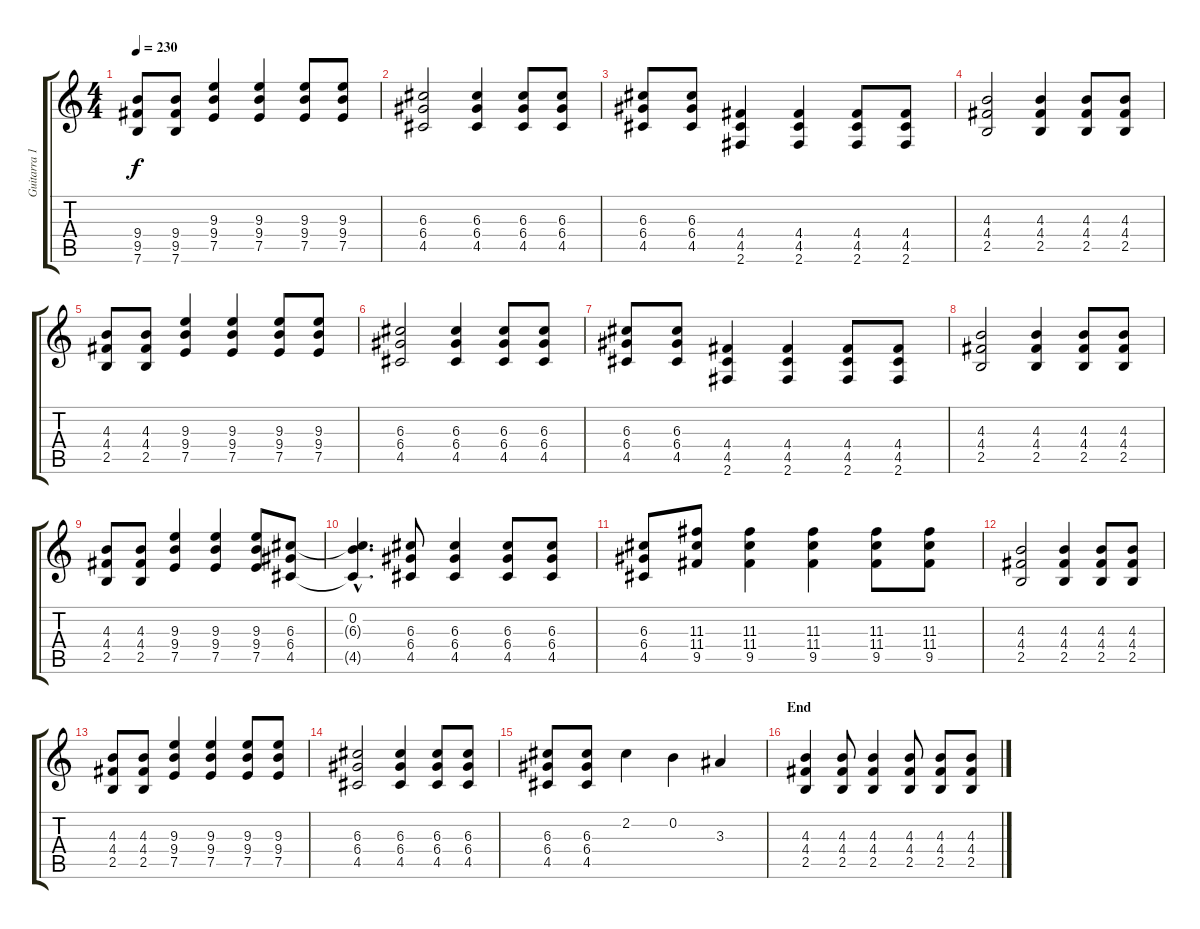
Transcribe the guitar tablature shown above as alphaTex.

\track ("Guitarra 1 - Mathias" "Guitarra 1") {instrument distortionguitar}
\staff {score tabs}
\tuning (E4 B3 G3 D3 A2 E2) {hide}
\ts (4 4)
\tempo 230
\clef g2
\ks c
(9.4 9.5 7.6).8{dy f} (9.4 9.5 7.6).8 (9.3 9.4 7.5).4 (9.3 9.4 7.5).4 (9.3 9.4 7.5).8 (9.3 9.4 7.5).8 |
(6.3 6.4 4.5).2 (6.3 6.4 4.5).4 (6.3 6.4 4.5).8 (6.3 6.4 4.5).8 |
(6.3 6.4 4.5).8 (6.3 6.4 4.5).8 (4.4 4.5 2.6).4 (4.4 4.5 2.6).4 (4.4 4.5 2.6).8 (4.4 4.5 2.6).8 |
(4.3 4.4 2.5).2 (4.3 4.4 2.5).4 (4.3 4.4 2.5).8 (4.3 4.4 2.5).8 |
(4.3 4.4 2.5).8 (4.3 4.4 2.5).8 (9.3 9.4 7.5).4 (9.3 9.4 7.5).4 (9.3 9.4 7.5).8 (9.3 9.4 7.5).8 |
(6.3 6.4 4.5).2 (6.3 6.4 4.5).4 (6.3 6.4 4.5).8 (6.3 6.4 4.5).8 |
(6.3 6.4 4.5).8 (6.3 6.4 4.5).8 (4.4 4.5 2.6).4 (4.4 4.5 2.6).4 (4.4 4.5 2.6).8 (4.4 4.5 2.6).8 |
(4.3 4.4 2.5).2 (4.3 4.4 2.5).4 (4.3 4.4 2.5).8 (4.3 4.4 2.5).8 |
(4.3 4.4 2.5).8 (4.3 4.4 2.5).8 (9.3 9.4 7.5).4 (9.3 9.4 7.5).4 (9.3 9.4 7.5).8 (6.3 6.4 4.5).8 |
(0.2{hac} 6.3{hac t} 4.5{hac t}).4{d} (6.3 6.4 4.5).8 (6.3 6.4 4.5).4 (6.3 6.4 4.5).8 (6.3 6.4 4.5).8 |
(6.3 6.4 4.5).8 (11.3 11.4 9.5).8 (11.3 11.4 9.5).4 (11.3 11.4 9.5).4 (11.3 11.4 9.5).8 (11.3 11.4 9.5).8 |
(4.3 4.4 2.5).2 (4.3 4.4 2.5).4 (4.3 4.4 2.5).8 (4.3 4.4 2.5).8 |
(4.3 4.4 2.5).8 (4.3 4.4 2.5).8 (9.3 9.4 7.5).4 (9.3 9.4 7.5).4 (9.3 9.4 7.5).8 (9.3 9.4 7.5).8 |
(6.3 6.4 4.5).2 (6.3 6.4 4.5).4 (6.3 6.4 4.5).8 (6.3 6.4 4.5).8 |
(6.3 6.4 4.5).8 (6.3 6.4 4.5).8 2.2.4 0.2.4 3.3.4 |
\section ("" "End")
(4.3 4.4 2.5).4 (4.3 4.4 2.5).8 (4.3 4.4 2.5).4 (4.3 4.4 2.5).8 (4.3 4.4 2.5).8 (4.3 4.4 2.5).8
